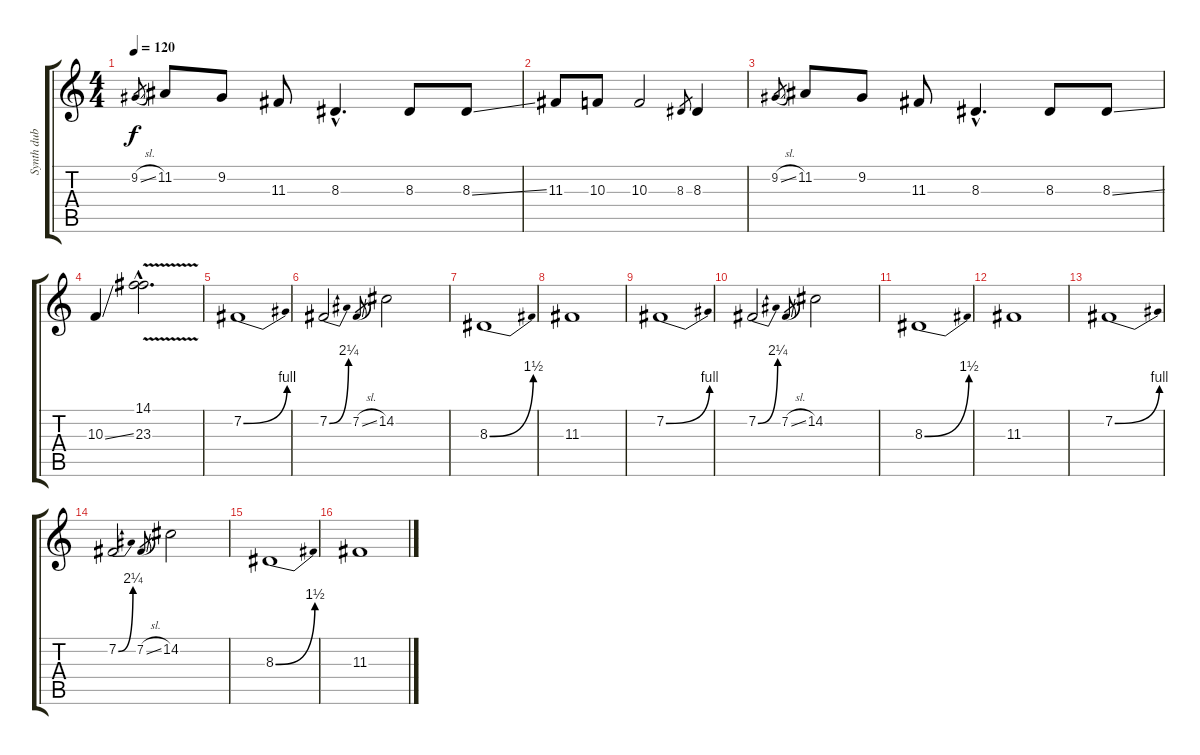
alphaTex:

\track ("Synth dub" "Synth dub") {instrument lead1square}
\staff {score tabs}
\tuning (E4 B3 G3 D3 A2 E2) {hide}
\ts (4 4)
\tempo 120
\clef g2
\ks c
9.2{sl}.8{gr dy f} 11.2.8 9.2.8 11.3.8 8.3{hac}.4{d} 8.3.8 8.3{ss}.8 |
11.3.8 10.3.8 10.3.2 8.3.8{gr} 8.3.4 |
9.2{sl}.8{gr} 11.2.8 9.2.8 11.3.8 8.3{hac}.4{d} 8.3.8 8.3{ss}.8 |
10.3{ss}.4 (14.1{hac} 23.3{v hac}).2{d} |
7.2{be (bend 0 0 60 4)}.1 |
7.2{be (bend 0 0 60 9)}.2 7.2{sl}.8{gr} 14.2.2 |
8.3{be (bend 0 0 60 6)}.1 |
11.3.1 |
7.2{be (bend 0 0 60 4)}.1 |
7.2{be (bend 0 0 60 9)}.2 7.2{sl}.8{gr} 14.2.2 |
8.3{be (bend 0 0 60 6)}.1 |
11.3.1 |
7.2{be (bend 0 0 60 4)}.1 |
7.2{be (bend 0 0 60 9)}.2 7.2{sl}.8{gr} 14.2.2 |
8.3{be (bend 0 0 60 6)}.1 |
11.3.1
